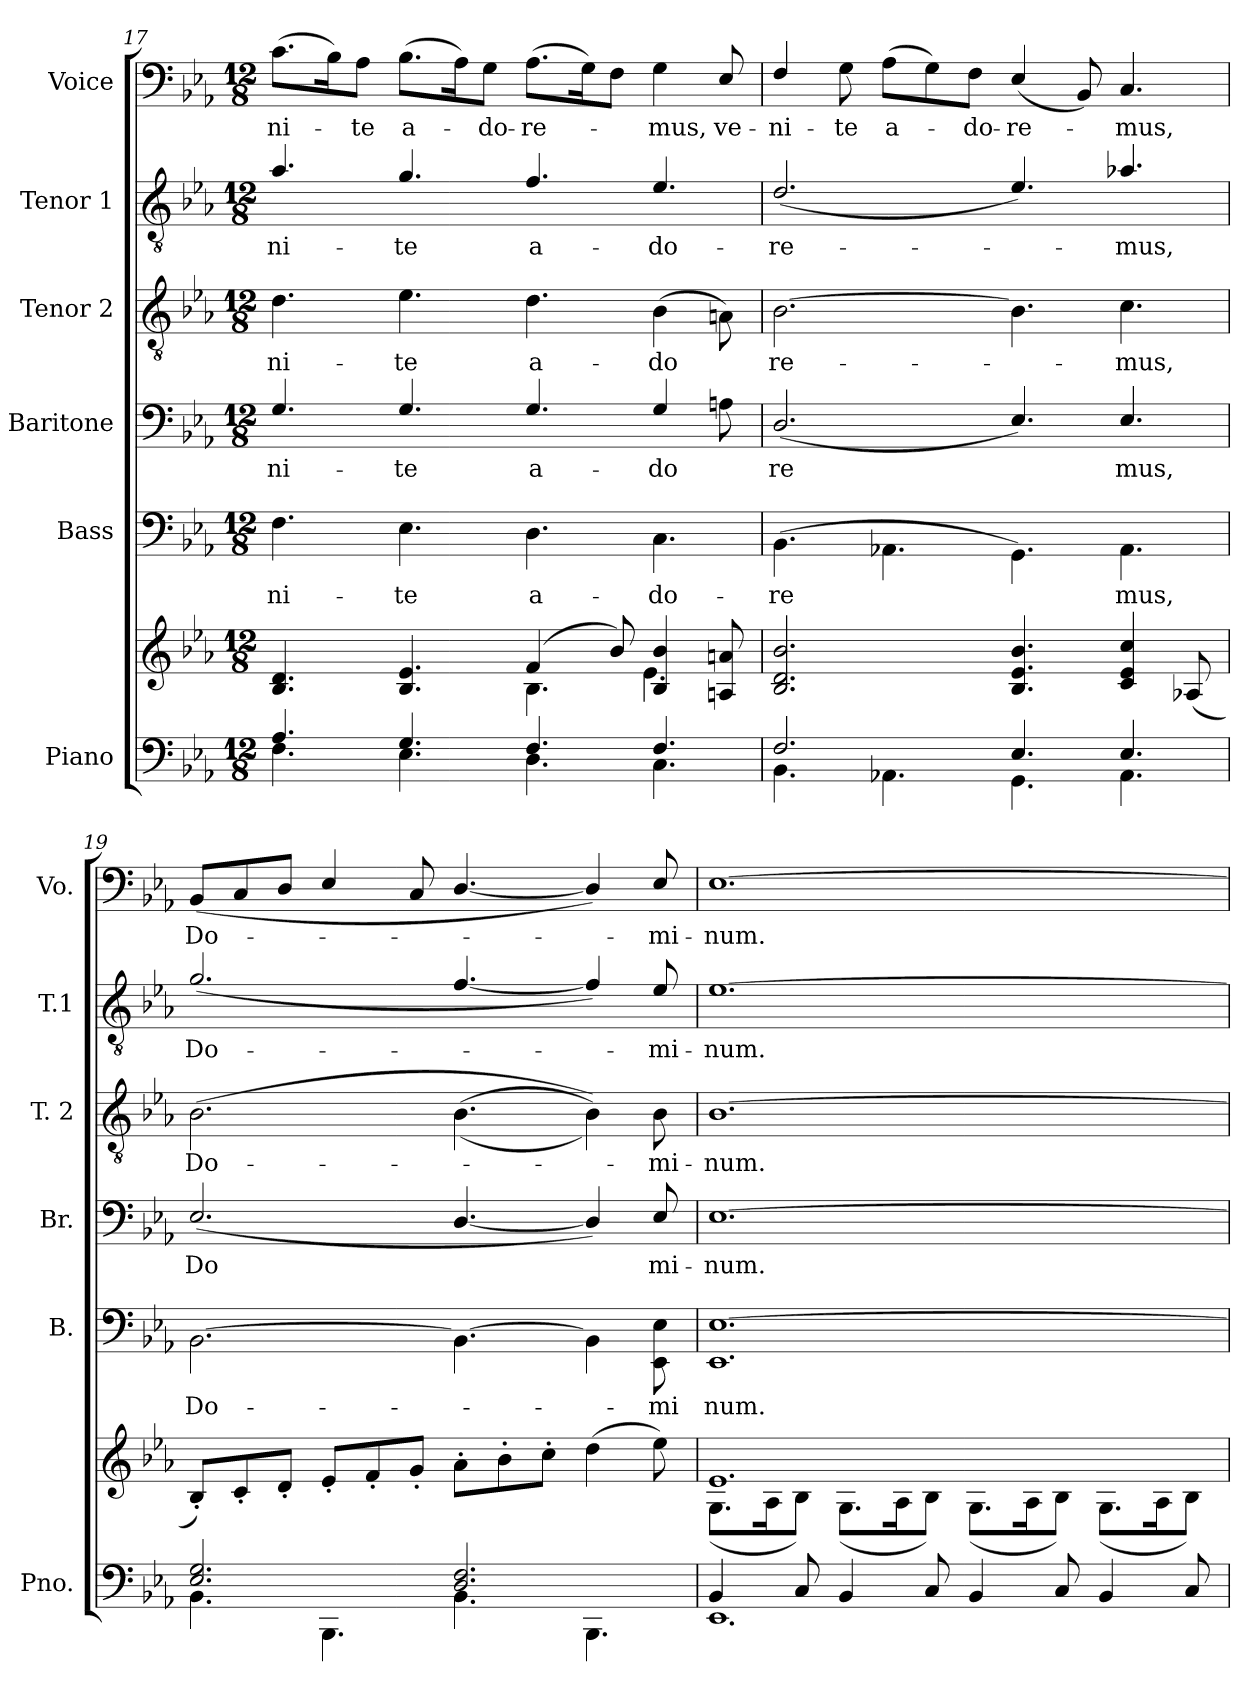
**kern	**kern	**kern	**text	**kern	**text	**kern	**text	**kern	**text	**kern	**text
*part6	*part6	*part5	*part5	*part4	*part4	*part3	*part3	*part2	*part2	*part1	*part1
*staff7	*staff6	*staff5	*staff5	*staff4	*staff4	*staff3	*staff3	*staff2	*staff2	*staff1	*staff1
*I"Piano	*	*I"Bass	*	*I"Baritone	*	*I"Tenor 2	*	*I"Tenor 1	*	*I"Voice	*
*I'Pno.	*	*I'B.	*	*I'Br.	*	*I'T. 2	*	*I'T.1	*	*I'Vo.	*
*clefF4	*clefG2	*clefF4	*	*clefF4	*	*clefGv2	*	*clefGv2	*	*clefF4	*
*k[b-e-a-]	*k[b-e-a-]	*k[b-e-a-]	*	*k[b-e-a-]	*	*k[b-e-a-]	*	*k[b-e-a-]	*	*k[b-e-a-]	*
*M12/8	*M12/8	*M12/8	*	*M12/8	*	*M12/8	*	*M12/8	*	*M12/8	*
=17	=17	=17	=17	=17	=17	=17	=17	=17	=17	=17	=17
*^	*^	*	*	*	*	*	*	*	*	*	*
!	!	!	!	!	!LO:LY:b	!	!LO:LY:b	!	!LO:LY:b	!	!LO:LY:b	!	!LO:LY:b
4.A-/	4.F\	4.B-/ 4.d/	2.ryy	4.F\	-ni-	4.G/	-ni-	4.d\	-ni-	4.a-/	-ni-	(>8.c\L	-ni-
.	.	.	.	.	.	.	.	.	.	.	.	16B-\K)	.
!	!	!	!	!	!	!	!	!	!	!	!	!	!LO:LY:b
.	.	.	.	.	.	.	.	.	.	.	.	8A-\J	-te
!	!	!	!	!	!LO:LY:b	!	!LO:LY:b	!	!LO:LY:b	!	!LO:LY:b	!	!LO:LY:b
4.G/	4.E-\	4.B-/ 4.e-/	.	4.E-\	-te	4.G/	-te	4.e-\	-te	4.g/	-te	(>8.B-\L	a-
.	.	.	.	.	.	.	.	.	.	.	.	16A-\K)	.
!	!	!	!	!	!	!	!	!	!	!	!	!	!LO:LY:b
.	.	.	.	.	.	.	.	.	.	.	.	8G\J	-do-
!	!	!	!	!	!LO:LY:b	!	!LO:LY:b	!	!LO:LY:b	!	!LO:LY:b	!	!LO:LY:b
4.F/	4.D\	(>4f/	4.B-\	4.D\	a-	4.G/	a-	4.d\	a-	4.f/	a-	(>8.A-\L	-re-
.	.	.	.	.	.	.	.	.	.	.	.	16G\K)	.
.	.	8b-/)	.	.	.	.	.	.	.	.	.	8F\J	.
!	!	!	!	!	!LO:LY:b	!	!LO:LY:b	!	!LO:LY:b	!	!LO:LY:b	!	!LO:LY:b
4.F/	4.C\	4B-/ 4b-/	4.e-\	4.C\	-do-	4G/	-do	(<4B-\	-do	4.e-/	-do-	4G\	-mus,
!	!	!	!	!	!	!	!	!	!	!	!	!	!LO:LY:b
.	.	8An/ 8an/	.	.	.	8An\	.	8An\)	.	.	.	8E-/	ve-
*	*	*v	*v	*	*	*	*	*	*	*	*	*	*
!!LO:PB:g=z
=18	=18	=18	=18	=18	=18	=18	=18	=18	=18	=18	=18	=18
!	!	!	!	!LO:LY:b	!	!LO:LY:b	!	!LO:LY:b	!	!LO:LY:b	!	!LO:LY:b
2.F/	4.BB-\	2.B-/ 2.d/ 2.b-/	(<4.BB-\	-re	(>2.D/	-re	[<2.B-\	-re-	(>2.d/	-re-	4F/	-ni-
!	!	!	!	!	!	!	!	!	!	!	!	!LO:LY:b
.	.	.	.	.	.	.	.	.	.	.	8G\	-te
!	!	!	!	!	!	!	!	!	!	!	!	!LO:LY:b
.	4.AA-X\	.	4.AA-X\	.	.	.	.	.	.	.	(>8A-\L	a-
.	.	.	.	.	.	.	.	.	.	.	8G\)	.
!	!	!	!	!	!	!	!	!	!	!	!	!LO:LY:b
.	.	.	.	.	.	.	.	.	.	.	8F\J	-do-
!	!	!	!	!	!	!	!	!	!	!	!	!LO:LY:b
4.E-/	4.GG\	4.B-/ 4.e-/ 4.b-/	4.GG\)	.	4.E-/)	.	4.B-\]	.	4.e-/)	.	(<4E-/	-re-
.	.	.	.	.	.	.	.	.	.	.	8BB-/)	.
!	!	!	!	!LO:LY:b	!	!LO:LY:b	!	!LO:LY:b	!	!LO:LY:b	!	!LO:LY:b
4.E-/	4.AA-\	4c/ 4e-/ 4cc/	4.AA-\	-mus,	4.E-/	-mus,	4.c\	-mus,	4.a-X/	-mus,	4.C/	-mus,
.	.	(<8A-X/	.	.	.	.	.	.	.	.	.	.
=19	=19	=19	=19	=19	=19	=19	=19	=19	=19	=19	=19	=19
!	!	!	!	!LO:LY:b	!	!LO:LY:b	!	!LO:LY:b	!	!LO:LY:b	!	!LO:LY:b
2.E-/ 2.G/	4.BB-\	8B-'</L)	[<2.BB-\	Do-	(>2.E-/	Do	(<2.B-\	Do-	(>2.g/	Do-	(<8BB-/L	Do-
.	.	8c'</	.	.	.	.	.	.	.	.	8C/	.
.	.	8d'</J	.	.	.	.	.	.	.	.	8D/J	.
.	4.BBB-\	8e-'</L	.	.	.	.	.	.	.	.	4E-/	.
.	.	8f'</	.	.	.	.	.	.	.	.	.	.
.	.	8g'</J	.	.	.	.	.	.	.	.	8C/	.
2.D/ 2.F/	4.BB-\	8a-'>\L	4.BB-\_	.	[>4.D/	.	(>(<4.B-\	.	[4.f/	.	[<4.D/	.
.	.	8b-'>\	.	.	.	.	.	.	.	.	.	.
.	.	8cc'>\J	.	.	.	.	.	.	.	.	.	.
.	4.BBB-\	(>4dd\	4BB-\]	.	4D/])	.	4B-\)))	.	4f/])	.	4D/])	.
!	!	!	!	!LO:LY:b	!	!LO:LY:b	!	!LO:LY:b	!	!LO:LY:b	!	!LO:LY:b
.	.	8ee-\)	8EE-\ 8E-\	-mi	8E-/	-mi-	8B-\	-mi-	8e-/	-mi-	8E-/	-mi-
=20	=20	=20	=20	=20	=20	=20	=20	=20	=20	=20	=20	=20
*	*	*^	*	*	*	*	*	*	*	*	*	*
!	!	!	!	!	!LO:LY:b	!	!LO:LY:b	!	!LO:LY:b	!	!LO:LY:b	!	!LO:LY:b
4BB-/	1.EE-	1.e-	(<8.G\L	1.EE- [1.E-	-num.	[>1.E-	-num.	[1.B-	-num.	[>1.e-	-num.	[<1.E-	-num.
.	.	.	16A-\K	.	.	.	.	.	.	.	.	.	.
8C/	.	.	8B-\J)	.	.	.	.	.	.	.	.	.	.
4BB-/	.	.	(<8.G\L	.	.	.	.	.	.	.	.	.	.
.	.	.	16A-\K	.	.	.	.	.	.	.	.	.	.
8C/	.	.	8B-\J)	.	.	.	.	.	.	.	.	.	.
4BB-/	.	.	(<8.G\L	.	.	.	.	.	.	.	.	.	.
.	.	.	16A-\K	.	.	.	.	.	.	.	.	.	.
8C/	.	.	8B-\J)	.	.	.	.	.	.	.	.	.	.
4BB-/	.	.	(<8.G\L	.	.	.	.	.	.	.	.	.	.
.	.	.	16A-\K	.	.	.	.	.	.	.	.	.	.
8C/	.	.	8B-\J)	.	.	.	.	.	.	.	.	.	.
*v	*v	*	*	*	*	*	*	*	*	*	*	*	*
*	*v	*v	*	*	*	*	*	*	*	*	*	*
=	=	=	=	=	=	=	=	=	=	=	=
*-	*-	*-	*-	*-	*-	*-	*-	*-	*-	*-	*-
